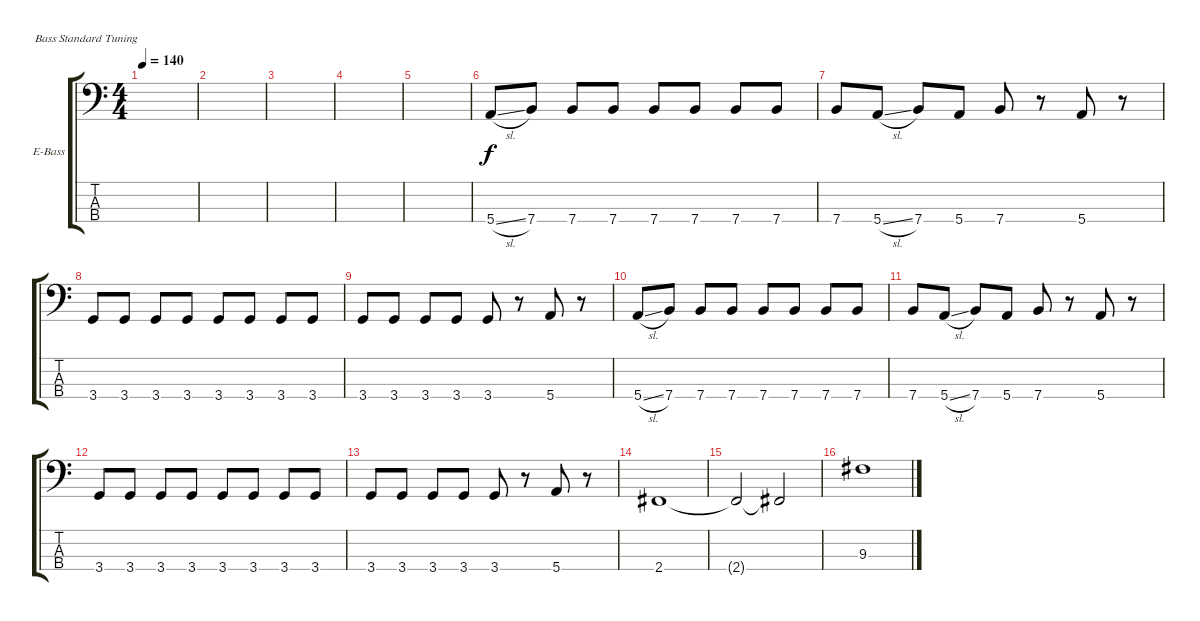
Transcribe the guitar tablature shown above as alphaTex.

\bracketExtendMode groupsimilarinstruments
\firstSystemTrackNameOrientation horizontal
\otherSystemsTrackNameOrientation horizontal
\track ("Electric Bass" "E-Bass") {instrument electricbassfinger}
\staff {score tabs}
\tuning (G2 D2 A1 E1)
\ts (4 4)
\tempo 140
\clef f4
\ks c
|
|
|
|
|
5.4{sl}.8 7.4.8 7.4.8 7.4.8 7.4.8 7.4.8 7.4.8 7.4.8 |
7.4.8 5.4{sl}.8 7.4.8 5.4.8 7.4.8 r.8 5.4.8 r.8 |
3.4.8 3.4.8 3.4.8 3.4.8 3.4.8 3.4.8 3.4.8 3.4.8 |
3.4.8 3.4.8 3.4.8 3.4.8 3.4.8 r.8 5.4.8 r.8 |
5.4{sl}.8 7.4.8 7.4.8 7.4.8 7.4.8 7.4.8 7.4.8 7.4.8 |
7.4.8 5.4{sl}.8 7.4.8 5.4.8 7.4.8 r.8 5.4.8 r.8 |
3.4.8 3.4.8 3.4.8 3.4.8 3.4.8 3.4.8 3.4.8 3.4.8 |
3.4.8 3.4.8 3.4.8 3.4.8 3.4.8 r.8 5.4.8 r.8 |
2.4.1 |
2.4{t}.2 2.4{t}.2 |
9.3.1
